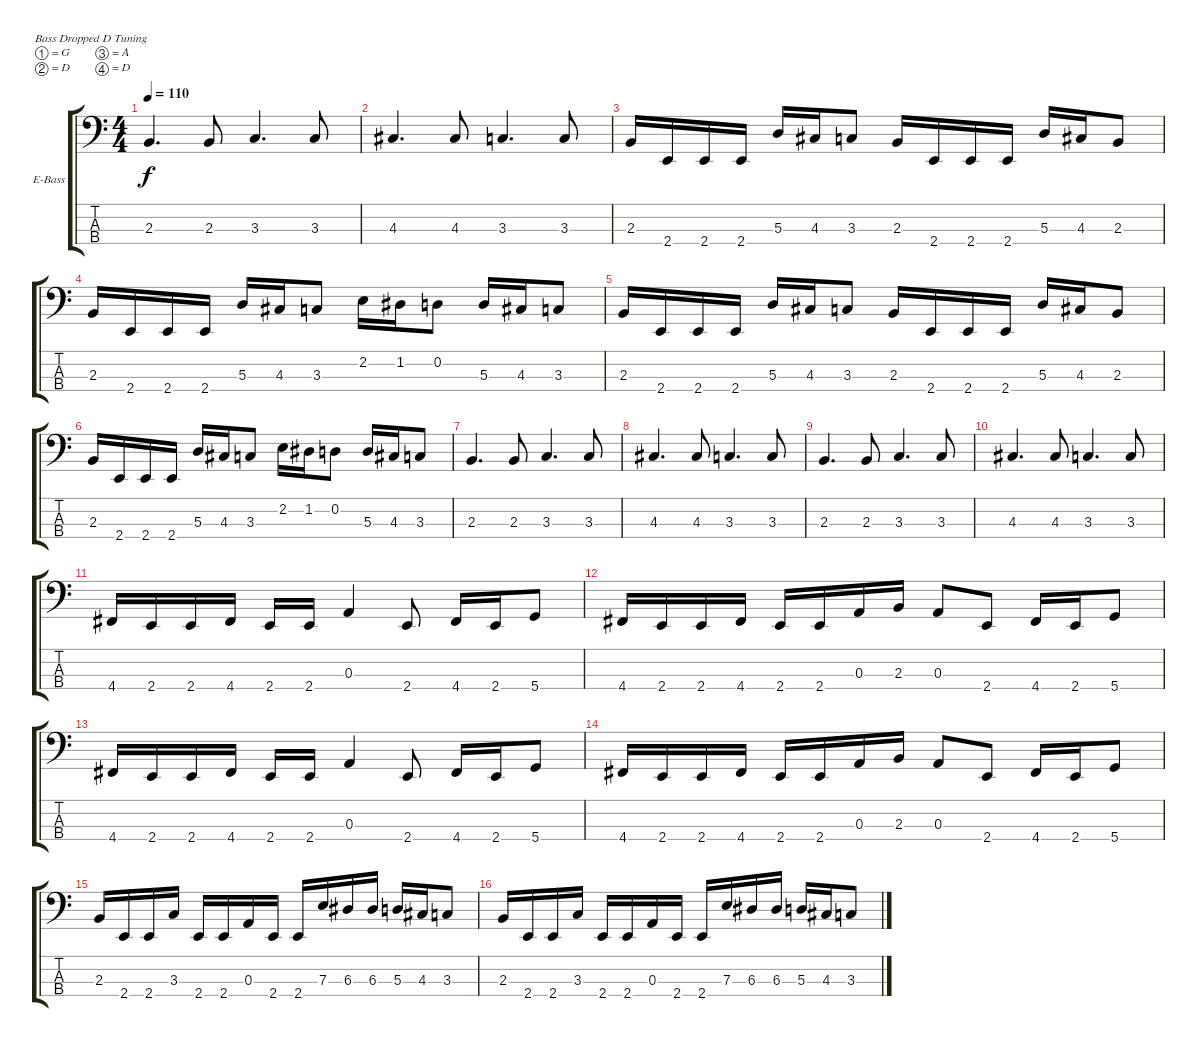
\bracketExtendMode groupsimilarinstruments
\firstSystemTrackNameOrientation horizontal
\otherSystemsTrackNameOrientation horizontal
\track ("David Ellefson" "E-Bass") {instrument electricbasspick}
\staff {score tabs}
\tuning (G2 D2 A1 D1)
\ts (4 4)
\tempo 110
\clef f4
\ks c
2.3.4{d dy f} 2.3.8 3.3.4{d} 3.3.8 |
4.3.4{d} 4.3.8 3.3.4{d} 3.3.8 |
2.3.16 2.4.16 2.4.16 2.4.16 5.3.16 4.3.16 3.3.8 2.3.16 2.4.16 2.4.16 2.4.16 5.3.16 4.3.16 2.3.8 |
2.3.16 2.4.16 2.4.16 2.4.16 5.3.16 4.3.16 3.3.8 2.2.16 1.2.16 0.2.8 5.3.16 4.3.16 3.3.8 |
2.3.16 2.4.16 2.4.16 2.4.16 5.3.16 4.3.16 3.3.8 2.3.16 2.4.16 2.4.16 2.4.16 5.3.16 4.3.16 2.3.8 |
2.3.16 2.4.16 2.4.16 2.4.16 5.3.16 4.3.16 3.3.8 2.2.16 1.2.16 0.2.8 5.3.16 4.3.16 3.3.8 |
2.3.4{d} 2.3.8 3.3.4{d} 3.3.8 |
4.3.4{d} 4.3.8 3.3.4{d} 3.3.8 |
2.3.4{d} 2.3.8 3.3.4{d} 3.3.8 |
4.3.4{d} 4.3.8 3.3.4{d} 3.3.8 |
4.4.16 2.4.16 2.4.16 4.4.16 2.4.16 2.4.16 0.3.4 2.4.8 4.4.16 2.4.16 5.4.8 |
4.4.16 2.4.16 2.4.16 4.4.16 2.4.16 2.4.16 0.3.16 2.3.16 0.3.8 2.4.8 4.4.16 2.4.16 5.4.8 |
4.4.16 2.4.16 2.4.16 4.4.16 2.4.16 2.4.16 0.3.4 2.4.8 4.4.16 2.4.16 5.4.8 |
4.4.16 2.4.16 2.4.16 4.4.16 2.4.16 2.4.16 0.3.16 2.3.16 0.3.8 2.4.8 4.4.16 2.4.16 5.4.8 |
2.3.16 2.4.16 2.4.16 3.3.16 2.4.16 2.4.16 0.3.16 2.4.16 2.4.16 7.3.16 6.3.16 6.3.16 5.3.16 4.3.16 3.3.8 |
2.3.16 2.4.16 2.4.16 3.3.16 2.4.16 2.4.16 0.3.16 2.4.16 2.4.16 7.3.16 6.3.16 6.3.16 5.3.16 4.3.16 3.3.8
